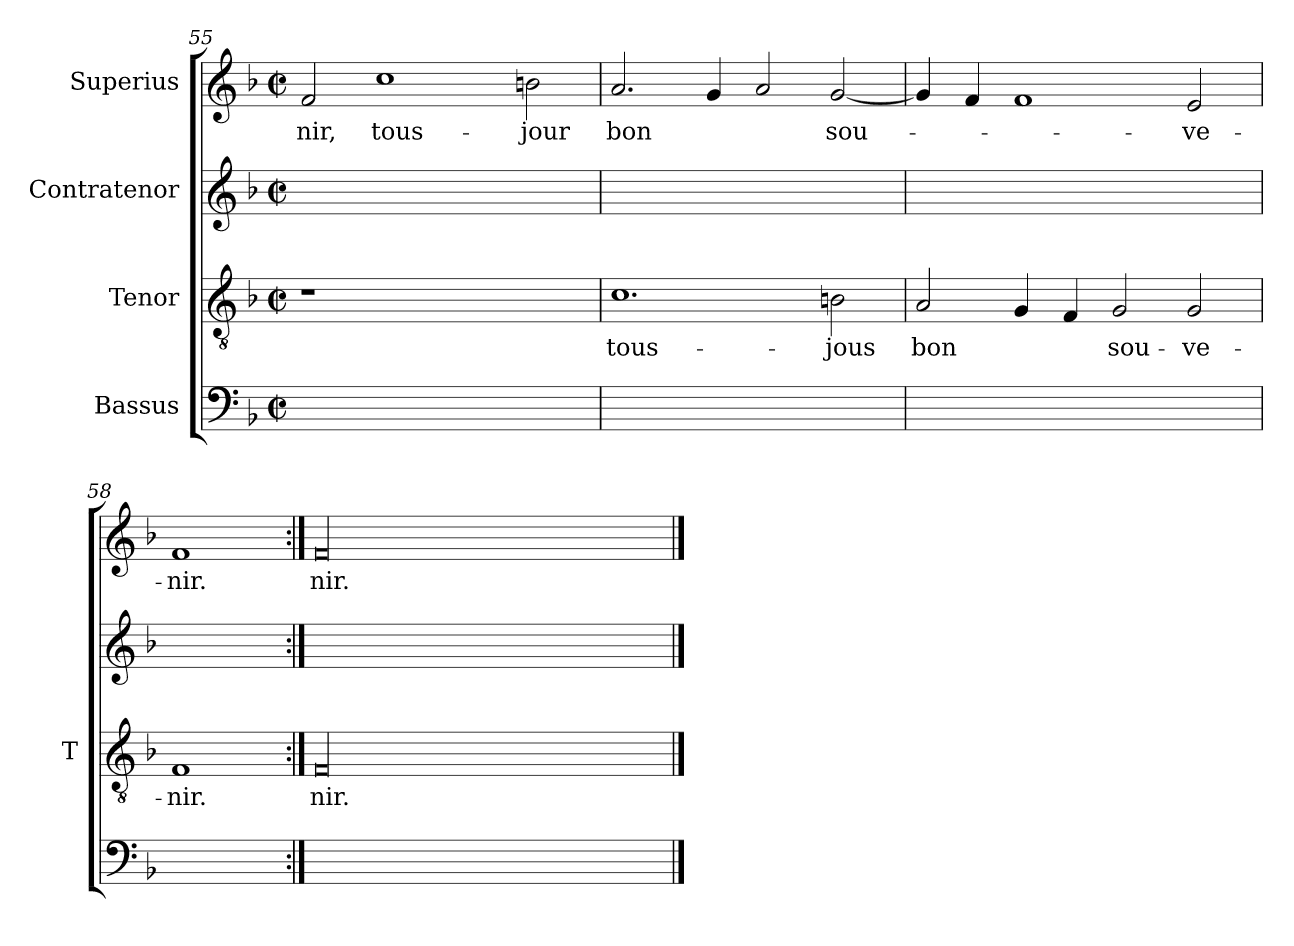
**kern	**kern	**text	**kern	**kern	**text
*part4	*part3	*part3	*part2	*part1	*part1
*staff4	*staff3	*staff3	*staff2	*staff1	*staff1
*I"Bassus	*I"Tenor	*	*I"Contratenor	*I"Superius	*
*	*I'T	*	*	*	*
*clefF4	*clefGv2	*	*clefG2	*clefG2	*
*k[b-]	*k[b-]	*	*k[b-]	*k[b-]	*
*F:	*F:	*	*F:	*F:	*
*M2/2	*M2/2	*	*M2/2	*M2/2	*
*met(c|)	*met(c|)	*	*met(c|)	*met(c|)	*
=55	=55	=55	=55	=55	=55
1ryy	1r	.	1ryy	2f	-nir,
.	.	.	.	1cc	tous-
1ryy	1ryy	.	1ryy	.	.
.	.	.	.	2b	-jour
=56	=56	=56	=56	=56	=56
1ryy	1.c	tous-	1ryy	2.a	-bon
.	.	.	.	4g	.
1ryy	.	.	1ryy	2a	.
.	2B	-jous	.	[2g	sou-
=57	=57	=57	=57	=57	=57
1ryy	2A	-bon	1ryy	4g]	.
.	.	.	.	4f	.
.	4G	.	.	1f	.
.	4F	.	.	.	.
1ryy	2G	sou-	1ryy	.	.
.	2G	ve-	.	2e	ve-
=58	=58	=58	=58	=58	=58
1ryy	1F	-nir.	1ryy	1f	-nir.
=59:|!	=59:|!	=59:|!	=59:|!	=59:|!	=59:|!
1ryy	00F	-nir.	1ryy	00f	-nir.
0.ryy	.	.	0.ryy	.	.
==	==	==	==	==	==
*-	*-	*-	*-	*-	*-
